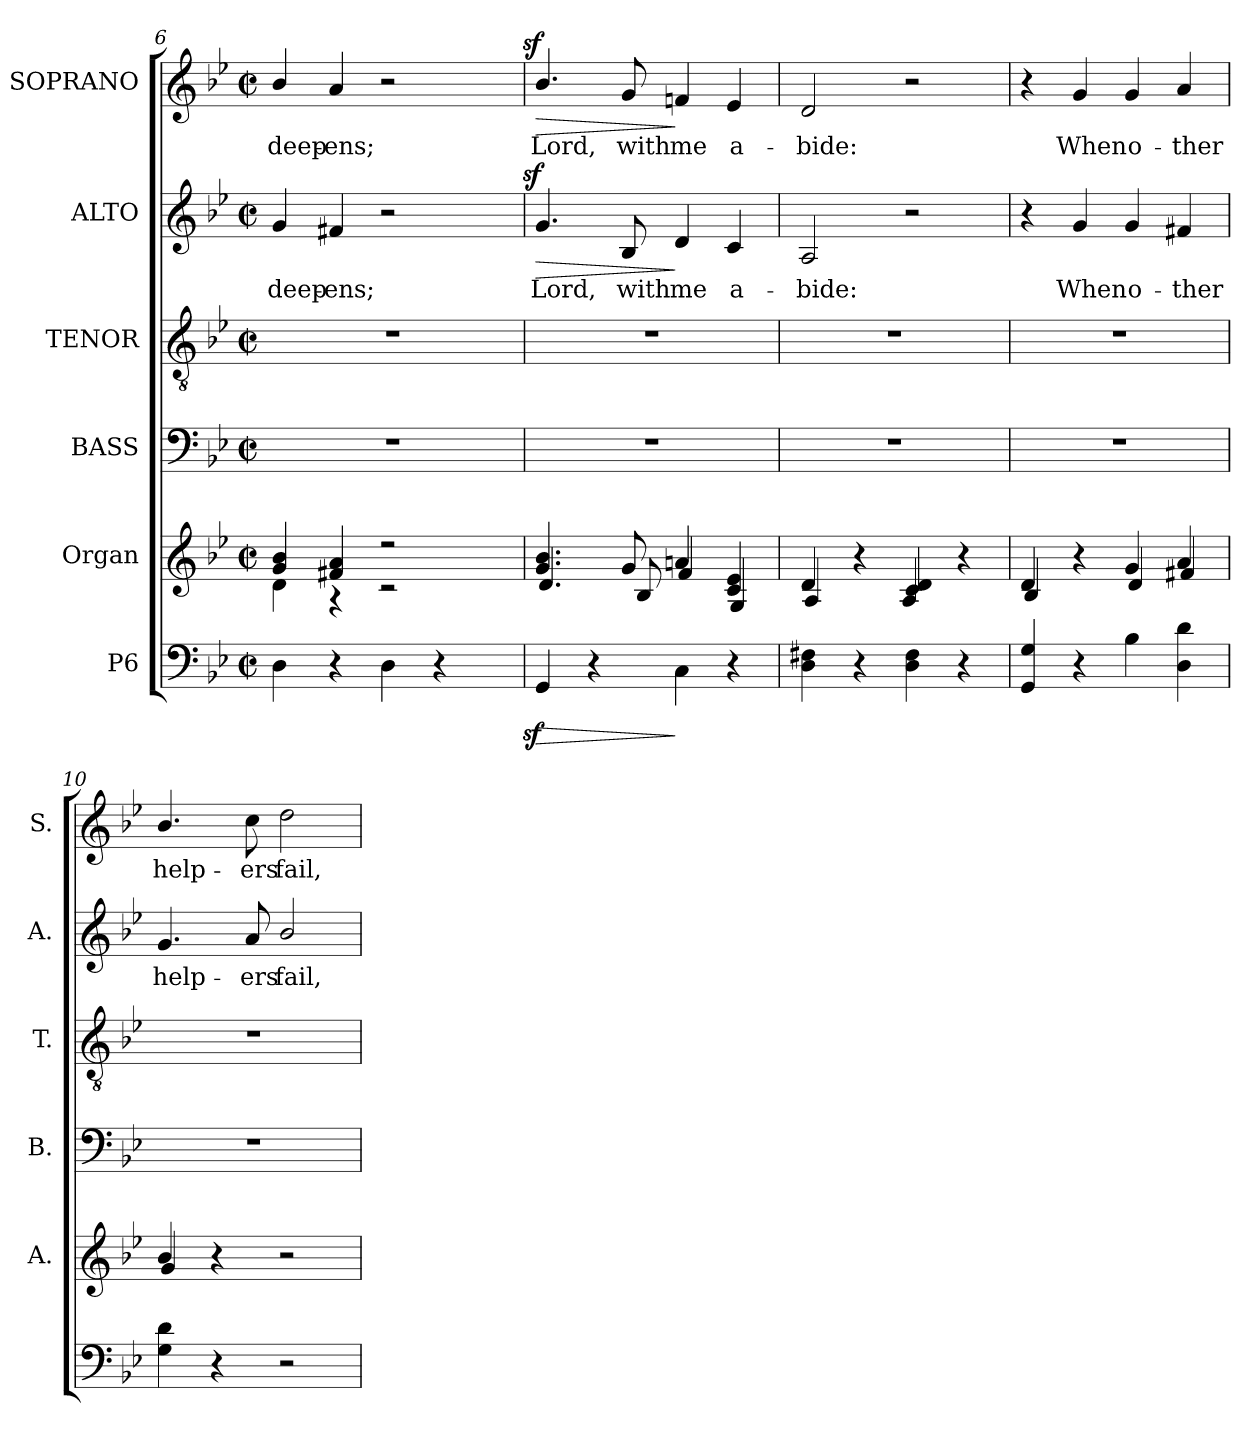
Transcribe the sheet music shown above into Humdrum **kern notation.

**kern	**dynam	**kern	**kern	**kern	**kern	**text	**dynam	**kern	**text	**dynam
*part6	*part6	*part5	*part4	*part3	*part2	*part2	*part2	*part1	*part1	*part1
*staff6	*staff6	*staff5	*staff4	*staff3	*staff2	*staff2	*staff2	*staff1	*staff1	*staff1
*I"P6	*	*I"Organ	*I"BASS	*I"TENOR	*I"ALTO	*	*	*I"SOPRANO	*	*
*	*	*I'A.	*I'B.	*I'T.	*I'A.	*	*	*I'S.	*	*
!!LO:LB:g=z
*clefF4	*	*clefG2	*clefF4	*clefGv2	*clefG2	*	*	*clefG2	*	*
*	*	*	*	*ITrd7c12	*	*	*	*	*	*
*k[b-e-]	*	*k[b-e-]	*k[b-e-]	*k[b-e-]	*k[b-e-]	*	*	*k[b-e-]	*	*
*B-:	*	*B-:	*B-:	*B-:	*B-:	*	*	*B-:	*	*
*M2/2	*	*M2/2	*M2/2	*M2/2	*M2/2	*	*	*M2/2	*	*
*met(c|)	*	*met(c|)	*met(c|)	*met(c|)	*met(c|)	*	*	*met(c|)	*	*
=6	=6	=6	=6	=6	=6	=6	=6	=6	=6	=6
*	*	*^	*	*	*	*	*	*	*	*
!	!	!	!	!	!	!	!LO:LY:b:color=#000000	!	!	!	!
!	!	!	!	!	!	!	!	!	!	!LO:LY:b:color=#000000	!
*^	*	*	*	*	*	*^	*	*	*^	*	*
4Di\	2ryy	.	4gi/ 4b-i	4di\	1r	1r	4gi/	2ryy	deep-	.	4b-i/	2ryy	deep-	.
!	!	!	!	!	!	!	!	!	!LO:LY:b:color=#000000	!	!	!	!	!
!	!	!	!	!	!	!	!	!	!	!	!	!	!LO:LY:b:color=#000000	!
4r	.	.	4f#Xi/ 4ai	4r	.	.	4f#Xi/	.	-ens;	.	4ai/	.	-ens;	.
4Di\	4ryy	.	2r	2r	.	.	2r	4ryy	.	.	2r	4ryy	.	.
4r	8ryy	.	.	.	.	.	.	8ryy	.	.	.	8ryy	.	.
.	16ryy	.	.	.	.	.	.	16ryy	.	.	.	16ryy	.	.
.	32ryy	.	.	.	.	.	.	32ryy	.	.	.	32ryy	.	.
.	64ryy	.	.	.	.	.	.	64ryy	.	.	.	64ryy	.	.
.	128...ryy	.	.	.	.	.	.	128...ryy	.	.	.	128...ryy	.	.
.	1024ryy	sf	.	.	.	.	.	1024ryy	.	sf	.	1024ryy	.	sf
=7	=7	=7	=7	=7	=7	=7	=7	=7	=7	=7	=7	=7	=7	=7
!	!	!LO:HP:b	!	!	!	!	!	!	!	!	!	!	!	!
*	*	*	*	*	*	*	*v	*v	*	*	*	*	*	*
*v	*v	*	*	*	*	*	*	*	*	*v	*v	*	*
*^	*	*	*	*	*	*^	*	*	*^	*	*
!	!	!	!	!	!	!	!	!	!LO:LY:b:color=#000000	!LO:HP:b	!	!	!	!
*	*	*	*	*	*	*	*v	*v	*	*	*	*	*	*
*v	*v	*	*	*	*	*	*	*	*	*v	*v	*	*
*^	*	*	*	*	*	*^	*	*	*^	*	*
!	!	!	!	!	!	!	!	!	!	!	!	!	!LO:LY:b:color=#000000	!LO:HP:b
*	*	*	*	*	*	*	*v	*v	*	*	*	*	*	*
*v	*v	*	*	*	*	*	*	*	*	*v	*v	*	*
4GGi/	>	4.gi/ 4.b-i	4.di/	1r	1r	4.gi/	Lord,	>	4.b-i/	Lord,	>
4r	.	.	.	.	.	.	.	.	.	.	.
!	!	!	!	!	!	!	!LO:LY:b:color=#000000	!	!	!	!
!	!	!	!	!	!	!	!	!	!	!LO:LY:b:color=#000000	!
.	.	8gi/	8B-i/	.	.	8B-i/	with	.	8gi/	with	.
!	!	!	!	!	!	!	!LO:LY:b:color=#000000	!	!	!	!
!	!	!	!	!	!	!	!	!	!	!LO:LY:b:color=#000000	!
4Ci\	]	4ani/	4fi/	.	.	4di/	me	]	4fni/	me	]
!	!	!	!	!	!	!	!LO:LY:b:color=#000000	!	!	!	!
!	!	!	!	!	!	!	!	!	!	!LO:LY:b:color=#000000	!
4r	.	4ci/ 4e-i	4Gi/	.	.	4ci/	a-	.	4e-i/	a-	.
=8	=8	=8	=8	=8	=8	=8	=8	=8	=8	=8	=8
!	!	!	!	!	!	!	!LO:LY:b:color=#000000	!	!	!	!
!	!	!	!	!	!	!	!	!	!	!LO:LY:b:color=#000000	!
4Di\ 4F#Xi	.	4di/	4Ai/	1r	1r	2Ai/	-bide:	.	2di/	-bide:	.
4r	.	4r	4ryy	.	.	.	.	.	.	.	.
4Di\ 4F#i	.	4ci/ 4di	4Ai/	.	.	2r	.	.	2r	.	.
4r	.	4r	4ryy	.	.	.	.	.	.	.	.
=9	=9	=9	=9	=9	=9	=9	=9	=9	=9	=9	=9
4GGi/ 4Gi	.	4di/	4B-i/	1r	1r	4r	.	.	4r	.	.
!	!	!	!	!	!	!	!LO:LY:b:color=#000000	!	!	!	!
!	!	!	!	!	!	!	!	!	!	!LO:LY:b:color=#000000	!
4r	.	4r	4ryy	.	.	4gi/	When	.	4gi/	When	.
!	!	!	!	!	!	!	!LO:LY:b:color=#000000	!	!	!	!
!	!	!	!	!	!	!	!	!	!	!LO:LY:b:color=#000000	!
4B-i\	.	4gi/	4di/	.	.	4gi/	o-	.	4gi/	o-	.
!	!	!	!	!	!	!	!LO:LY:b:color=#000000	!	!	!	!
!	!	!	!	!	!	!	!	!	!	!LO:LY:b:color=#000000	!
4Di\ 4di	.	4ai/	4f#Xi/	.	.	4f#Xi/	-ther	.	4ai/	-ther	.
=10	=10	=10	=10	=10	=10	=10	=10	=10	=10	=10	=10
!	!	!	!	!	!	!	!LO:LY:b:color=#000000	!	!	!	!
!	!	!	!	!	!	!	!	!	!	!LO:LY:b:color=#000000	!
4Gi\ 4di	.	4b-i/	4gi/	1r	1r	4.gi/	help-	.	4.b-i/	help-	.
4r	.	4r	4ryy	.	.	.	.	.	.	.	.
!	!	!	!	!	!	!	!LO:LY:b:color=#000000	!	!	!	!
!	!	!	!	!	!	!	!	!	!	!LO:LY:b:color=#000000	!
.	.	.	.	.	.	8ai/	-ers	.	8cci\	-ers	.
!	!	!	!	!	!	!	!LO:LY:b:color=#000000	!	!	!	!
!	!	!	!	!	!	!	!	!	!	!LO:LY:b:color=#000000	!
2r	.	2r	2ryy	.	.	2b-i/	fail,	.	2ddi\	fail,	.
*	*	*v	*v	*	*	*	*	*	*	*	*
=	=	=	=	=	=	=	=	=	=	=
*-	*-	*-	*-	*-	*-	*-	*-	*-	*-	*-
